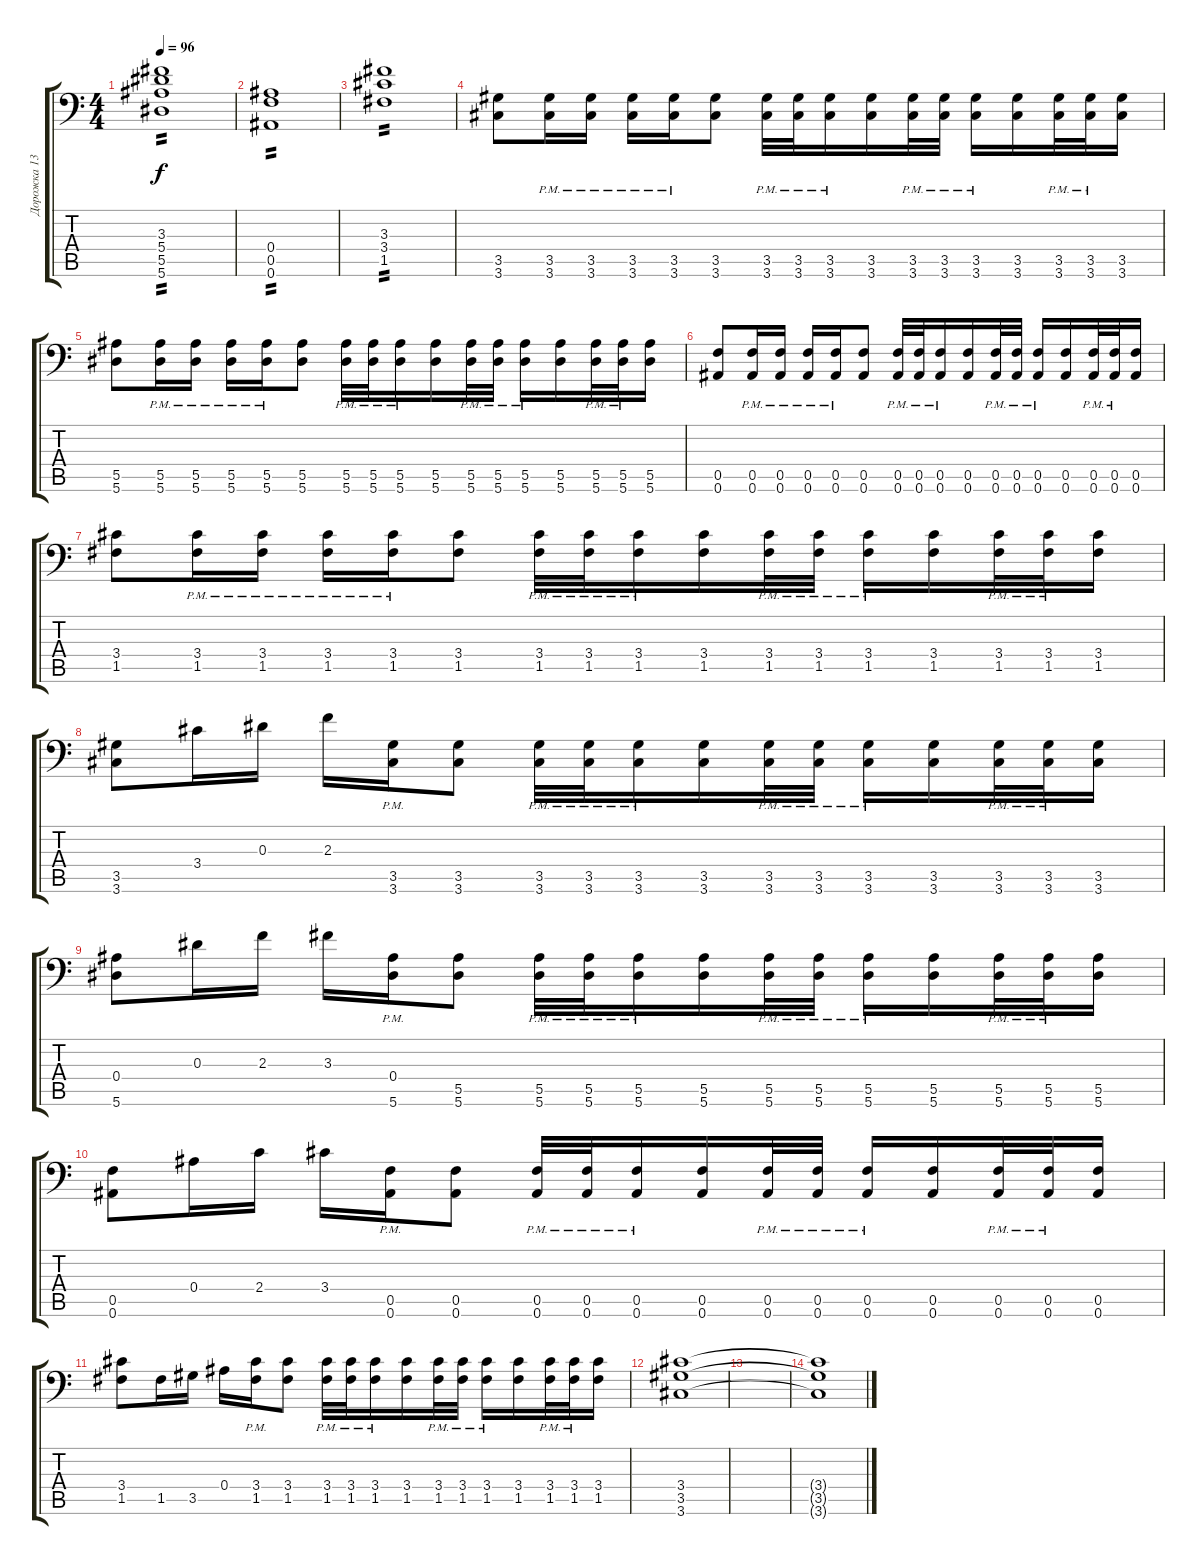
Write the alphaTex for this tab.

\track ("Дорожка 13" "Дорожка 13") {instrument distortionguitar}
\staff {score tabs}
\tuning (C4 G3 Eb3 Bb2 F2 Bb1) {hide}
\ts (4 4)
\tempo 96
\clef f4
\ks c
(3.3 5.4 5.5 5.6).1{tp 2 dy f} |
(0.4 0.5 0.6).1{tp 2} |
(3.3 3.4 1.5).1{tp 2} |
(3.5 3.6).8 (3.5{pm} 3.6{pm}).16 (3.5{pm} 3.6{pm}).16 (3.5{pm} 3.6{pm}).16 (3.5{pm} 3.6{pm}).16 (3.5 3.6).8 (3.5{pm} 3.6{pm}).32 (3.5{pm} 3.6{pm}).32 (3.5{pm} 3.6{pm}).16 (3.5 3.6).16 (3.5{pm} 3.6{pm}).32 (3.5{pm} 3.6{pm}).32 (3.5{pm} 3.6{pm}).16 (3.5 3.6).16 (3.5{pm} 3.6{pm}).32 (3.5{pm} 3.6{pm}).32 (3.5 3.6).16 |
(5.5 5.6).8 (5.5{pm} 5.6{pm}).16 (5.5{pm} 5.6{pm}).16 (5.5{pm} 5.6{pm}).16 (5.5{pm} 5.6{pm}).16 (5.5 5.6).8 (5.5{pm} 5.6{pm}).32 (5.5{pm} 5.6{pm}).32 (5.5{pm} 5.6{pm}).16 (5.5 5.6).16 (5.5{pm} 5.6{pm}).32 (5.5{pm} 5.6{pm}).32 (5.5{pm} 5.6{pm}).16 (5.5 5.6).16 (5.5{pm} 5.6{pm}).32 (5.5{pm} 5.6{pm}).32 (5.5 5.6).16 |
(0.5 0.6).8 (0.5{pm} 0.6{pm}).16 (0.5{pm} 0.6{pm}).16 (0.5{pm} 0.6{pm}).16 (0.5{pm} 0.6{pm}).16 (0.5 0.6).8 (0.5{pm} 0.6{pm}).32 (0.5{pm} 0.6{pm}).32 (0.5{pm} 0.6{pm}).16 (0.5 0.6).16 (0.5{pm} 0.6{pm}).32 (0.5{pm} 0.6{pm}).32 (0.5{pm} 0.6{pm}).16 (0.5 0.6).16 (0.5{pm} 0.6{pm}).32 (0.5{pm} 0.6{pm}).32 (0.5 0.6).16 |
(3.4 1.5).8 (3.4{pm} 1.5{pm}).16 (3.4{pm} 1.5{pm}).16 (3.4{pm} 1.5{pm}).16 (3.4{pm} 1.5{pm}).16 (3.4 1.5).8 (3.4{pm} 1.5{pm}).32 (3.4{pm} 1.5{pm}).32 (3.4{pm} 1.5{pm}).16 (3.4 1.5).16 (3.4{pm} 1.5{pm}).32 (3.4{pm} 1.5{pm}).32 (3.4{pm} 1.5{pm}).16 (3.4 1.5).16 (3.4{pm} 1.5{pm}).32 (3.4{pm} 1.5{pm}).32 (3.4 1.5).16 |
(3.5 3.6).8 3.4.16 0.3.16 2.3.16 (3.5{pm} 3.6{pm}).16 (3.5 3.6).8 (3.5{pm} 3.6{pm}).32 (3.5{pm} 3.6{pm}).32 (3.5{pm} 3.6{pm}).16 (3.5 3.6).16 (3.5{pm} 3.6{pm}).32 (3.5{pm} 3.6{pm}).32 (3.5{pm} 3.6{pm}).16 (3.5 3.6).16 (3.5{pm} 3.6{pm}).32 (3.5{pm} 3.6{pm}).32 (3.5 3.6).16 |
(0.4 5.6).8 0.3.16 2.3.16 3.3.16 (0.4{pm} 5.6{pm}).16 (5.5 5.6).8 (5.5{pm} 5.6{pm}).32 (5.5{pm} 5.6{pm}).32 (5.5{pm} 5.6{pm}).16 (5.5 5.6).16 (5.5{pm} 5.6{pm}).32 (5.5{pm} 5.6{pm}).32 (5.5{pm} 5.6{pm}).16 (5.5 5.6).16 (5.5{pm} 5.6{pm}).32 (5.5{pm} 5.6{pm}).32 (5.5 5.6).16 |
(0.5 0.6).8 0.4.16 2.4.16 3.4.16 (0.5{pm} 0.6{pm}).16 (0.5 0.6).8 (0.5{pm} 0.6{pm}).32 (0.5{pm} 0.6{pm}).32 (0.5{pm} 0.6{pm}).16 (0.5 0.6).16 (0.5{pm} 0.6{pm}).32 (0.5{pm} 0.6{pm}).32 (0.5{pm} 0.6{pm}).16 (0.5 0.6).16 (0.5{pm} 0.6{pm}).32 (0.5{pm} 0.6{pm}).32 (0.5 0.6).16 |
(3.4 1.5).8 1.5.16 3.5.16 0.4.16 (3.4{pm} 1.5{pm}).16 (3.4 1.5).8 (3.4{pm} 1.5{pm}).32 (3.4{pm} 1.5{pm}).32 (3.4{pm} 1.5{pm}).16 (3.4 1.5).16 (3.4{pm} 1.5{pm}).32 (3.4{pm} 1.5{pm}).32 (3.4{pm} 1.5{pm}).16 (3.4 1.5).16 (3.4{pm} 1.5{pm}).32 (3.4{pm} 1.5{pm}).32 (3.4 1.5).16 |
(3.4 3.5 3.6).1 |
|
(3.4{t} 3.5{t} 3.6{t}).1
